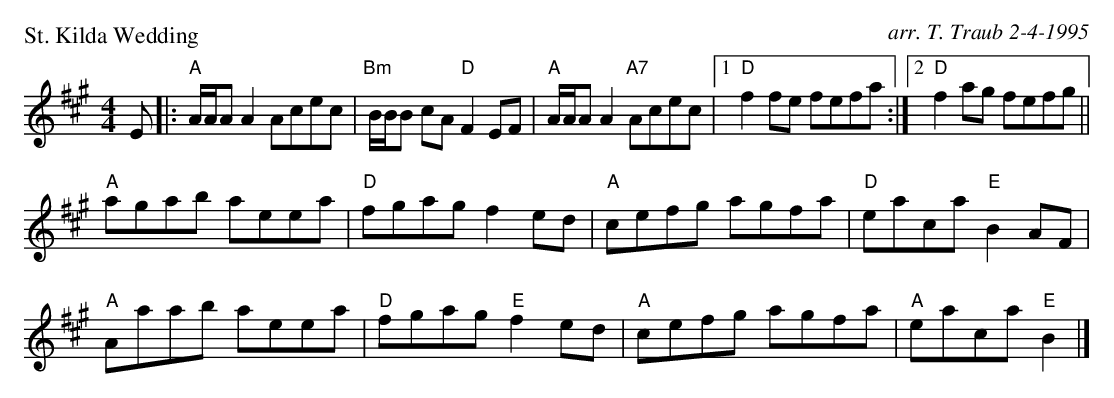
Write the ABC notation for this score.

X:1
P: St. Kilda Wedding
C: arr. T. Traub 2-4-1995
K: A
M: 4/4
L: 1/8
E |: "A"A/A/A A2 Acec|"Bm"B/B/B cA "D"F2 EF|"A"A/A/A A2 "A7"Acec| [1 "D"f2 fe fefa :| [2 "D"f2 ag fefg ||
"A"agab aeea|"D"fgag f2 ed|"A"cefg agfa|"D"eaca "E"B2 AF|
"A"Aaab aeea|"D"fgag "E"f2 ed|"A"cefg agfa|"A"eaca "E"B2 |]
